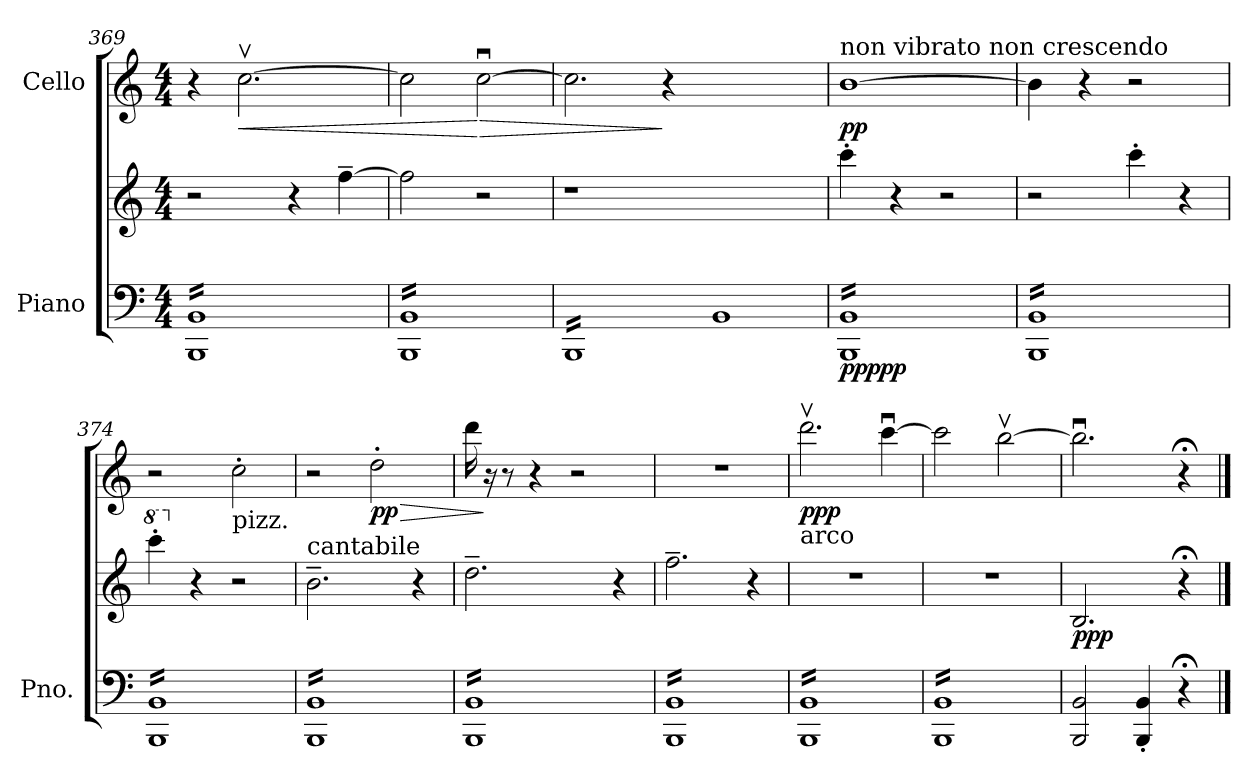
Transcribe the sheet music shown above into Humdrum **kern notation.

**kern	**kern	**dynam	**kern	**dynam
*part2	*part2	*part2	*part1	*part1
*staff3	*staff2	*staff2/3	*staff1	*staff1
*I"Piano	*	*	*I"Cello	*
*I'Pno.	*	*	*	*
*clefF4	*clefG2	*	*clefG2	*
*k[]	*k[]	*	*k[]	*
*M4/4	*M4/4	*	*M4/4	*
=369	=369	=369	=369	=369
*tremolo	*	*	*	*
16BBB 16BBLL	2r	.	4r	.
16BBB 16BB	.	.	.	.
16BBB 16BB	.	.	.	.
16BBB 16BB	.	.	.	.
!	!	!	!	!LO:HP:b
16BBB 16BB	.	.	[2.ccv	<
16BBB 16BB	.	.	.	.
16BBB 16BB	.	.	.	.
16BBB 16BB	.	.	.	.
16BBB 16BB	4r	.	.	.
16BBB 16BB	.	.	.	.
16BBB 16BB	.	.	.	.
16BBB 16BB	.	.	.	.
16BBB 16BB	[4ff~	.	.	.
16BBB 16BB	.	.	.	.
16BBB 16BB	.	.	.	.
16BBB 16BBJJ	.	.	.	.
=370	=370	=370	=370	=370
16BBB 16BBLL	2ff]	.	2cc]	.
16BBB 16BB	.	.	.	.
16BBB 16BB	.	.	.	.
16BBB 16BB	.	.	.	.
16BBB 16BB	.	.	.	.
16BBB 16BB	.	.	.	.
16BBB 16BB	.	.	.	.
16BBB 16BB	.	.	.	.
!	!	!	!	!LO:HP:n=1:b
16BBB 16BB	2r	.	[2ccu	[ >
16BBB 16BB	.	.	.	.
16BBB 16BB	.	.	.	.
16BBB 16BB	.	.	.	.
16BBB 16BB	.	.	.	.
16BBB 16BB	.	.	.	.
16BBB 16BB	.	.	.	.
16BBB 16BBJJ	.	.	.	.
=371	=371	=371	=371	=371
16BBBLL	1r	.	2.cc]	.
16BBB	.	.	.	.
16BBB	.	.	.	.
16BBB	.	.	.	.
16BBB	.	.	.	.
16BBB	.	.	.	.
16BBB	.	.	.	.
16BBB	.	.	.	.
16BBB	.	.	.	.
16BBB	.	.	.	.
16BBB	.	.	.	.
16BBB	.	.	.	.
16BBB	.	.	4r	]
16BBB	.	.	.	.
16BBB	.	.	.	.
16BBBJJ	.	.	.	.
*Xtremolo	*	*	*	*
1BB	1ryy	.	1ryy	.
=372	=372	=372	=372	=372
!	!	!	!LO:TX:a:t=non vibrato non crescendo	!
!	!	!LO:DY:b=2	!	!
!	!	!LO:DY:n=1:b	!	!LO:DY:b
*tremolo	*	*	*	*
16BBB 16BBLL	4ccc'	ppp pp	[1b	pp
16BBB 16BB	.	.	.	.
16BBB 16BB	.	.	.	.
16BBB 16BB	.	.	.	.
16BBB 16BB	4r	.	.	.
16BBB 16BB	.	.	.	.
16BBB 16BB	.	.	.	.
16BBB 16BB	.	.	.	.
16BBB 16BB	2r	.	.	.
16BBB 16BB	.	.	.	.
16BBB 16BB	.	.	.	.
16BBB 16BB	.	.	.	.
16BBB 16BB	.	.	.	.
16BBB 16BB	.	.	.	.
16BBB 16BB	.	.	.	.
16BBB 16BBJJ	.	.	.	.
=373	=373	=373	=373	=373
16BBB 16BBLL	2r	.	4b]	.
16BBB 16BB	.	.	.	.
16BBB 16BB	.	.	.	.
16BBB 16BB	.	.	.	.
16BBB 16BB	.	.	4r	.
16BBB 16BB	.	.	.	.
16BBB 16BB	.	.	.	.
16BBB 16BB	.	.	.	.
16BBB 16BB	4ccc'	.	2r	.
16BBB 16BB	.	.	.	.
16BBB 16BB	.	.	.	.
16BBB 16BB	.	.	.	.
16BBB 16BB	4r	.	.	.
16BBB 16BB	.	.	.	.
16BBB 16BB	.	.	.	.
16BBB 16BBJJ	.	.	.	.
=374	=374	=374	=374	=374
*	*8va	*	*	*
16BBB 16BBLL	4cccc'	.	2r	.
16BBB 16BB	.	.	.	.
16BBB 16BB	.	.	.	.
16BBB 16BB	.	.	.	.
*	*X8va	*	*	*
16BBB 16BB	4r	.	.	.
16BBB 16BB	.	.	.	.
16BBB 16BB	.	.	.	.
16BBB 16BB	.	.	.	.
!	!	!	!LO:TX:b:t=pizz.	!
16BBB 16BB	2r	.	2cc'	.
16BBB 16BB	.	.	.	.
16BBB 16BB	.	.	.	.
16BBB 16BB	.	.	.	.
16BBB 16BB	.	.	.	.
16BBB 16BB	.	.	.	.
16BBB 16BB	.	.	.	.
16BBB 16BBJJ	.	.	.	.
=375	=375	=375	=375	=375
!	!LO:TX:a:t=cantabile	!	!	!
16BBB 16BBLL	2.b~	.	2r	.
16BBB 16BB	.	.	.	.
16BBB 16BB	.	.	.	.
16BBB 16BB	.	.	.	.
16BBB 16BB	.	.	.	.
16BBB 16BB	.	.	.	.
16BBB 16BB	.	.	.	.
16BBB 16BB	.	.	.	.
!	!	!	!	!LO:HP:b
!	!	!	!	!LO:DY:n=1:b
16BBB 16BB	.	.	2dd'	> pp
16BBB 16BB	.	.	.	.
16BBB 16BB	.	.	.	.
16BBB 16BB	.	.	.	.
16BBB 16BB	4r	.	.	.
16BBB 16BB	.	.	.	.
16BBB 16BB	.	.	.	.
16BBB 16BBJJ	.	.	.	.
=376	=376	=376	=376	=376
16BBB 16BBLL	2.dd~	.	16ddd	.
16BBB 16BB	.	.	16r	]
16BBB 16BB	.	.	8r	.
16BBB 16BB	.	.	.	.
16BBB 16BB	.	.	4r	.
16BBB 16BB	.	.	.	.
16BBB 16BB	.	.	.	.
16BBB 16BB	.	.	.	.
16BBB 16BB	.	.	2r	.
16BBB 16BB	.	.	.	.
16BBB 16BB	.	.	.	.
16BBB 16BB	.	.	.	.
16BBB 16BB	4r	.	.	.
16BBB 16BB	.	.	.	.
16BBB 16BB	.	.	.	.
16BBB 16BBJJ	.	.	.	.
=377	=377	=377	=377	=377
16BBB 16BBLL	2.ff~	.	1r	.
16BBB 16BB	.	.	.	.
16BBB 16BB	.	.	.	.
16BBB 16BB	.	.	.	.
16BBB 16BB	.	.	.	.
16BBB 16BB	.	.	.	.
16BBB 16BB	.	.	.	.
16BBB 16BB	.	.	.	.
16BBB 16BB	.	.	.	.
16BBB 16BB	.	.	.	.
16BBB 16BB	.	.	.	.
16BBB 16BB	.	.	.	.
16BBB 16BB	4r	.	.	.
16BBB 16BB	.	.	.	.
16BBB 16BB	.	.	.	.
16BBB 16BBJJ	.	.	.	.
=378	=378	=378	=378	=378
!	!	!	!LO:TX:b:t=arco	!
!	!	!	!	!LO:DY:b
16BBB 16BBLL	1r	.	2.dddv	ppp
16BBB 16BB	.	.	.	.
16BBB 16BB	.	.	.	.
16BBB 16BB	.	.	.	.
16BBB 16BB	.	.	.	.
16BBB 16BB	.	.	.	.
16BBB 16BB	.	.	.	.
16BBB 16BB	.	.	.	.
16BBB 16BB	.	.	.	.
16BBB 16BB	.	.	.	.
16BBB 16BB	.	.	.	.
16BBB 16BB	.	.	.	.
16BBB 16BB	.	.	[4cccu	.
16BBB 16BB	.	.	.	.
16BBB 16BB	.	.	.	.
16BBB 16BBJJ	.	.	.	.
=379	=379	=379	=379	=379
16BBB 16BBLL	1r	.	2ccc]	.
16BBB 16BB	.	.	.	.
16BBB 16BB	.	.	.	.
16BBB 16BB	.	.	.	.
16BBB 16BB	.	.	.	.
16BBB 16BB	.	.	.	.
16BBB 16BB	.	.	.	.
16BBB 16BB	.	.	.	.
16BBB 16BB	.	.	[2bbv	.
16BBB 16BB	.	.	.	.
16BBB 16BB	.	.	.	.
16BBB 16BB	.	.	.	.
16BBB 16BB	.	.	.	.
16BBB 16BB	.	.	.	.
16BBB 16BB	.	.	.	.
16BBB 16BBJJ	.	.	.	.
*Xtremolo	*	*	*	*
=380	=380	=380	=380	=380
!	!	!LO:DY:b	!	!
2BBB 2BB	2.B	ppp	2.bbu]	.
4BBB' 4BB'	.	.	.	.
4r;	4r;	.	4r;	.
==	==	==	==	==
*-	*-	*-	*-	*-
